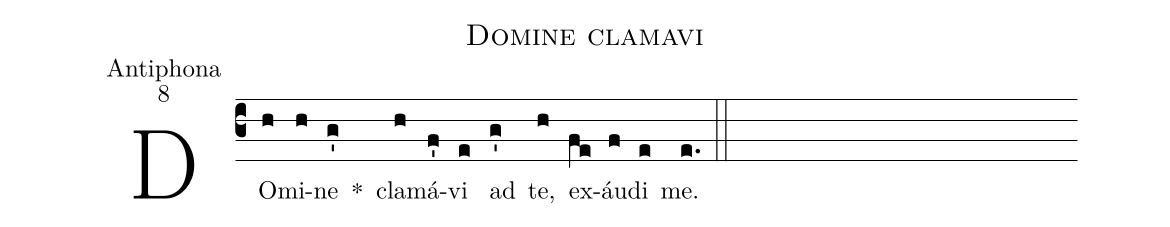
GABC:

name:Domine clamavi;
office-part:Antiphona;
mode:8;
%%
(c3) DO(h)mi(h)ne(g') *() cla(h)má(f')vi(e) ad(g') te,(h) ex(fe)áu(f)di(e) me.(e.) (::)
